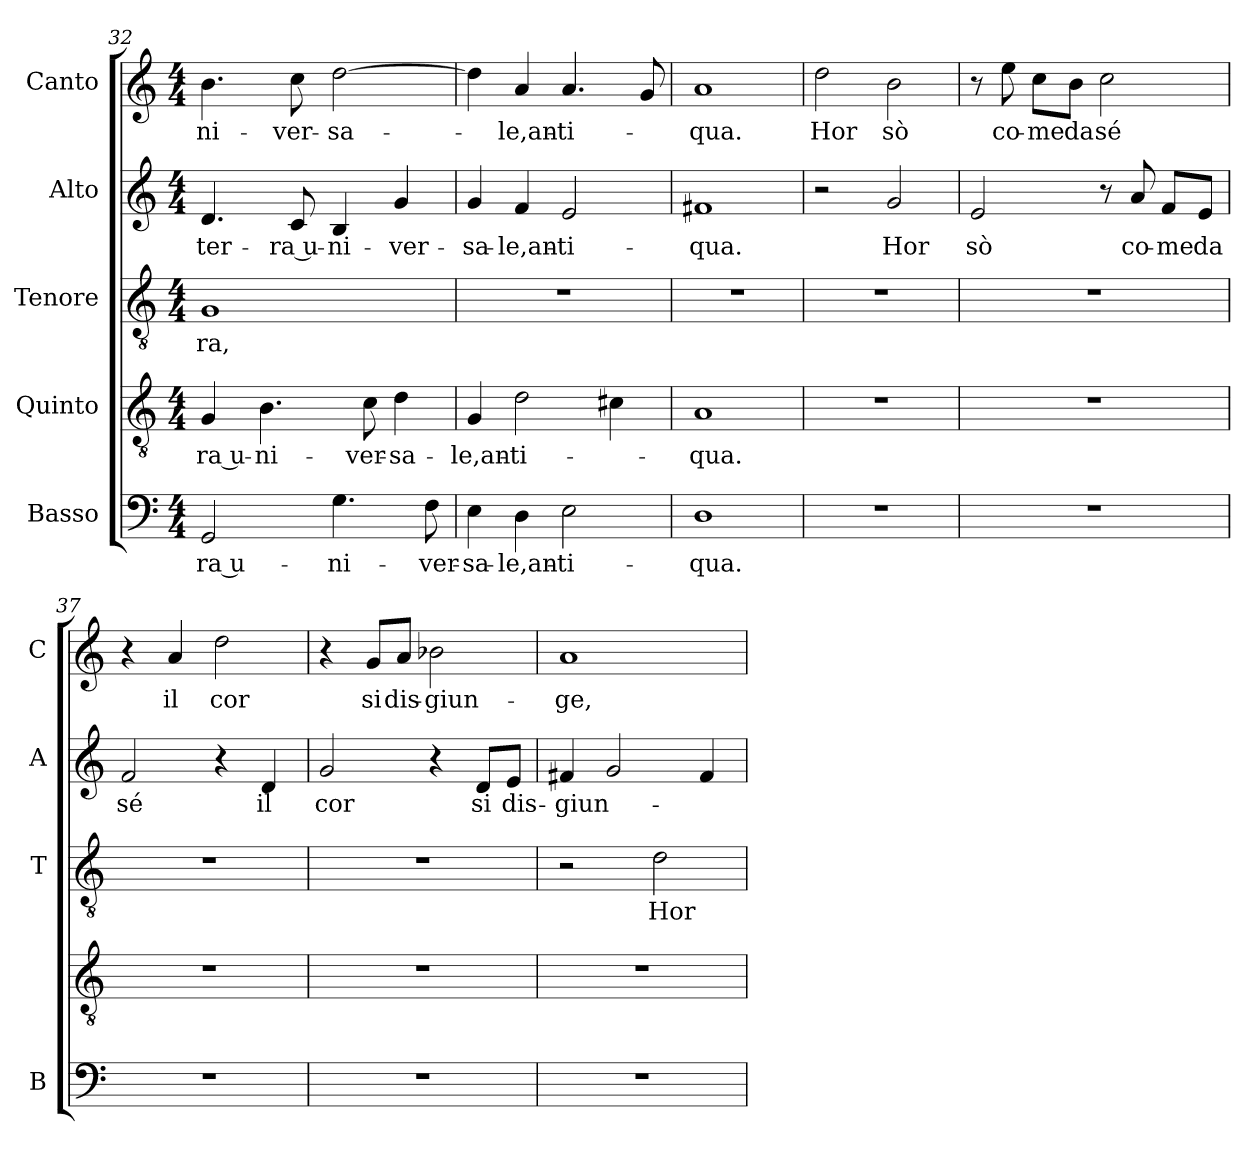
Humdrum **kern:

**kern	**text	**kern	**text	**kern	**text	**kern	**text	**kern	**text
*part5	*part5	*part4	*part4	*part3	*part3	*part2	*part2	*part1	*part1
*staff5	*staff5	*staff4	*staff4	*staff3	*staff3	*staff2	*staff2	*staff1	*staff1
*I"Basso	*	*I"Quinto	*	*I"Tenore	*	*I"Alto	*	*I"Canto	*
*I'B	*	*	*	*I'T	*	*I'A	*	*I'C	*
*clefF4	*	*clefGv2	*	*clefGv2	*	*clefG2	*	*clefG2	*
*k[]	*	*k[]	*	*k[]	*	*k[]	*	*k[]	*
*C:	*	*C:	*	*C:	*	*C:	*	*C:	*
*M4/4	*	*M4/4	*	*M4/4	*	*M4/4	*	*M4/4	*
=32	=32	=32	=32	=32	=32	=32	=32	=32	=32
!	!LO:LY:b	!	!	!	!	!	!	!	!
!	!	!	!LO:LY:b	!	!	!	!	!	!
!	!	!	!	!	!LO:LY:b	!	!	!	!
!	!	!	!	!	!	!	!LO:LY:b	!	!
!	!	!	!	!	!	!	!	!	!LO:LY:b
2GG/	-ra u-	4G/	-ra u-	1G	-ra,	4.d/	ter-	4.b\	-ni-
!	!	!	!LO:LY:b	!	!	!	!	!	!
.	.	4.B\	-ni-	.	.	.	.	.	.
!	!	!	!	!	!	!	!LO:LY:b	!	!
!	!	!	!	!	!	!	!	!	!LO:LY:b
.	.	.	.	.	.	8c/	-ra u-	8cc\	-ver-
!	!LO:LY:b	!	!	!	!	!	!	!	!
!	!	!	!	!	!	!	!LO:LY:b	!	!
!	!	!	!	!	!	!	!	!	!LO:LY:b
4.G\	-ni-	.	.	.	.	4B/	-ni-	[2dd\	-sa-
!	!	!	!LO:LY:b	!	!	!	!	!	!
.	.	8c\	-ver-	.	.	.	.	.	.
!	!	!	!LO:LY:b	!	!	!	!	!	!
!	!	!	!	!	!	!	!LO:LY:b	!	!
.	.	4d\	-sa-	.	.	4g/	-ver-	.	.
!	!LO:LY:b	!	!	!	!	!	!	!	!
8F\	-ver-	.	.	.	.	.	.	.	.
=33	=33	=33	=33	=33	=33	=33	=33	=33	=33
!	!LO:LY:b	!	!	!	!	!	!	!	!
!	!	!	!LO:LY:b	!	!	!	!	!	!
!	!	!	!	!	!	!	!LO:LY:b	!	!
4E\	-sa-	4G/	-le,an-	1r	.	4g/	-sa-	4dd\]	.
!	!LO:LY:b	!	!	!	!	!	!	!	!
!	!	!	!LO:LY:b	!	!	!	!	!	!
!	!	!	!	!	!	!	!LO:LY:b	!	!
!	!	!	!	!	!	!	!	!	!LO:LY:b
4D\	-le,an-	2d\	-ti-	.	.	4f/	-le,an-	4a/	-le,an-
!	!LO:LY:b	!	!	!	!	!	!	!	!
!	!	!	!	!	!	!	!LO:LY:b	!	!
!	!	!	!	!	!	!	!	!	!LO:LY:b
2E\	-ti-	.	.	.	.	2e/	-ti-	4.a/	-ti-
.	.	4c#X\	.	.	.	.	.	.	.
.	.	.	.	.	.	.	.	8g/	.
=34	=34	=34	=34	=34	=34	=34	=34	=34	=34
!	!LO:LY:b	!	!	!	!	!	!	!	!
!	!	!	!LO:LY:b	!	!	!	!	!	!
!	!	!	!	!	!	!	!LO:LY:b	!	!
!	!	!	!	!	!	!	!	!	!LO:LY:b
1D	-qua.	1A	-qua.	1r	.	1f#X	-qua.	1a	-qua.
=35	=35	=35	=35	=35	=35	=35	=35	=35	=35
!	!	!	!	!	!	!	!	!	!LO:LY:b
1r	.	1r	.	1r	.	2r	.	2dd\	Hor
!	!	!	!	!	!	!	!LO:LY:b	!	!
!	!	!	!	!	!	!	!	!	!LO:LY:b
.	.	.	.	.	.	2g/	Hor	2b\	sò
!!LO:LB:g=z
=36	=36	=36	=36	=36	=36	=36	=36	=36	=36
!	!	!	!	!	!	!	!LO:LY:b	!	!
1r	.	1r	.	1r	.	2e/	sò	8r	.
!	!	!	!	!	!	!	!	!	!LO:LY:b
.	.	.	.	.	.	.	.	8ee\	co-
!	!	!	!	!	!	!	!	!	!LO:LY:b
.	.	.	.	.	.	.	.	8cc\L	-me
!	!	!	!	!	!	!	!	!	!LO:LY:b
.	.	.	.	.	.	.	.	8b\J	da
!	!	!	!	!	!	!	!	!	!LO:LY:b
.	.	.	.	.	.	8r	.	2cc\	sé
!	!	!	!	!	!	!	!LO:LY:b	!	!
.	.	.	.	.	.	8a/	co-	.	.
!	!	!	!	!	!	!	!LO:LY:b	!	!
.	.	.	.	.	.	8f/L	-me	.	.
!	!	!	!	!	!	!	!LO:LY:b	!	!
.	.	.	.	.	.	8e/J	da	.	.
=37	=37	=37	=37	=37	=37	=37	=37	=37	=37
!	!	!	!	!	!	!	!LO:LY:b	!	!
1r	.	1r	.	1r	.	2f/	sé	4r	.
!	!	!	!	!	!	!	!	!	!LO:LY:b
.	.	.	.	.	.	.	.	4a/	il
!	!	!	!	!	!	!	!	!	!LO:LY:b
.	.	.	.	.	.	4r	.	2dd\	cor
!	!	!	!	!	!	!	!LO:LY:b	!	!
.	.	.	.	.	.	4d/	il	.	.
=38	=38	=38	=38	=38	=38	=38	=38	=38	=38
!	!	!	!	!	!	!	!LO:LY:b	!	!
1r	.	1r	.	1r	.	2g/	cor	4r	.
!	!	!	!	!	!	!	!	!	!LO:LY:b
.	.	.	.	.	.	.	.	8g/L	si
!	!	!	!	!	!	!	!	!	!LO:LY:b
.	.	.	.	.	.	.	.	8a/J	dis-
!	!	!	!	!	!	!	!	!	!LO:LY:b
.	.	.	.	.	.	4r	.	2b-X\	-giun-
!	!	!	!	!	!	!	!LO:LY:b	!	!
.	.	.	.	.	.	8d/L	si	.	.
!	!	!	!	!	!	!	!LO:LY:b	!	!
.	.	.	.	.	.	8e/J	dis-	.	.
=39	=39	=39	=39	=39	=39	=39	=39	=39	=39
!	!	!	!	!	!	!	!LO:LY:b	!	!
!	!	!	!	!	!	!	!	!	!LO:LY:b
1r	.	1r	.	2r	.	4f#X/	-giun-	1a	-ge,
.	.	.	.	.	.	2g/	.	.	.
!	!	!	!	!	!LO:LY:b	!	!	!	!
.	.	.	.	2d\	Hor	.	.	.	.
.	.	.	.	.	.	4f#/	.	.	.
=	=	=	=	=	=	=	=	=	=
*-	*-	*-	*-	*-	*-	*-	*-	*-	*-
